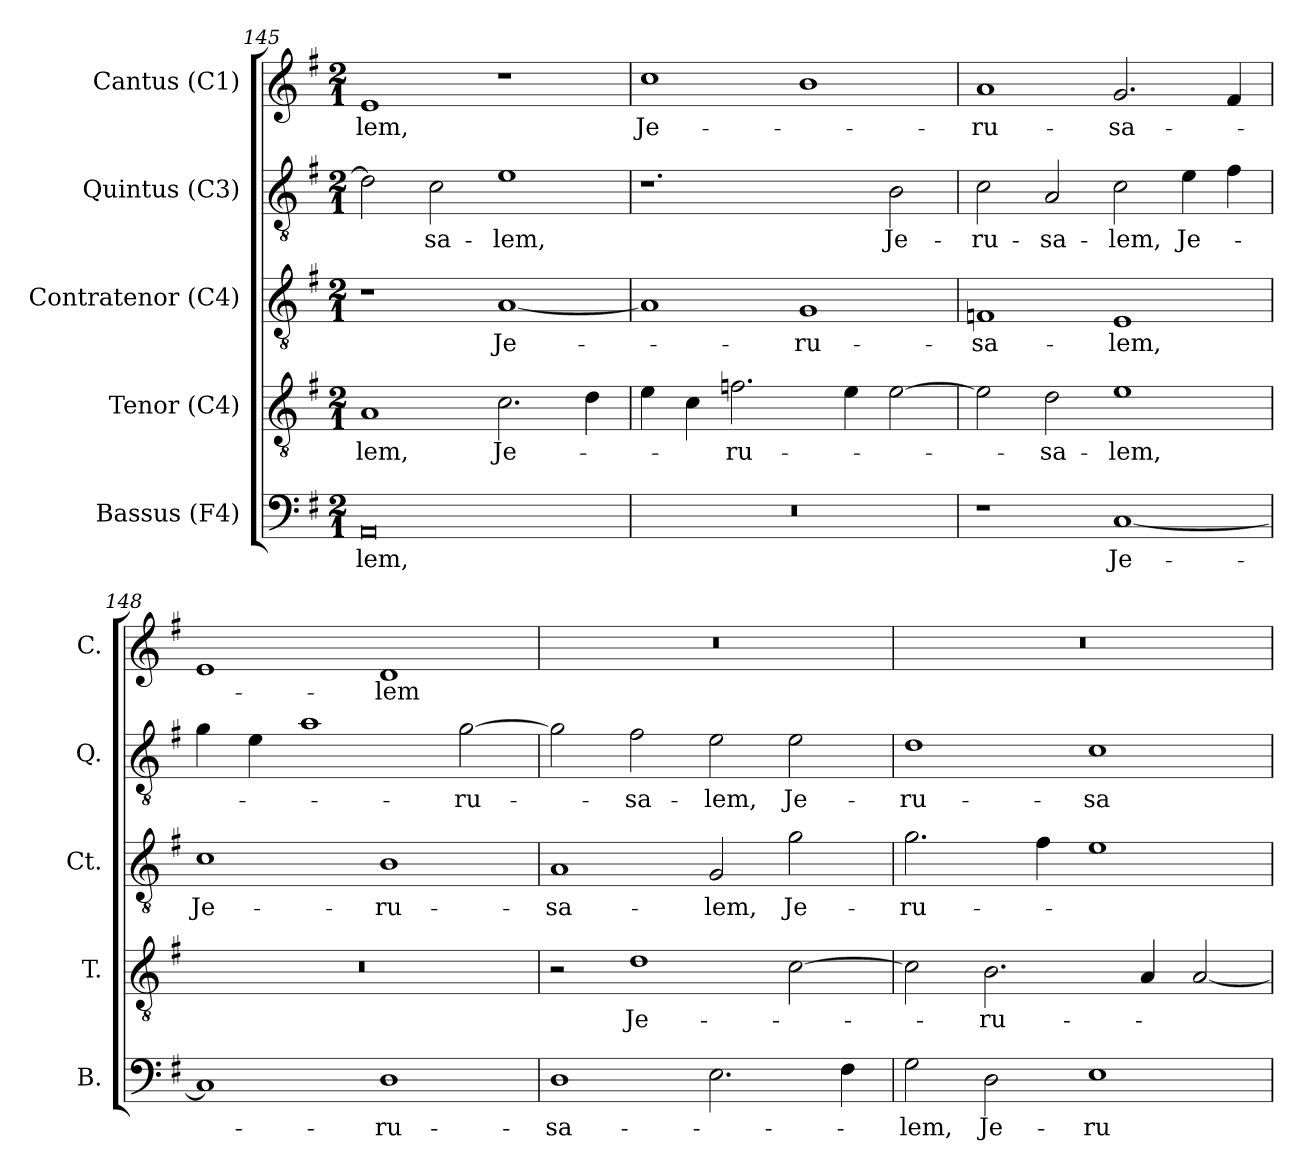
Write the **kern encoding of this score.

**kern	**text	**kern	**text	**kern	**text	**kern	**text	**kern	**text
*part5	*part5	*part4	*part4	*part3	*part3	*part2	*part2	*part1	*part1
*staff5	*staff5	*staff4	*staff4	*staff3	*staff3	*staff2	*staff2	*staff1	*staff1
*I"Bassus (F4)	*	*I"Tenor (C4)	*	*I"Contratenor (C4)	*	*I"Quintus (C3)	*	*I"Cantus (C1)	*
*I'B.	*	*I'T.	*	*I'Ct.	*	*I'Q.	*	*I'C.	*
*clefF4	*	*clefGv2	*	*clefGv2	*	*clefGv2	*	*clefG2	*
*	*	*	*	*ITrd7c12	*	*	*	*	*
*k[f#]	*	*k[f#]	*	*k[f#]	*	*k[f#]	*	*k[f#]	*
*G:	*	*G:	*	*G:	*	*G:	*	*G:	*
*M2/1	*	*M2/1	*	*M2/1	*	*M2/1	*	*M2/1	*
=145	=145	=145	=145	=145	=145	=145	=145	=145	=145
!	!LO:LY:b:color=#000000	!	!	!	!	!	!	!	!
!	!	!	!LO:LY:b:color=#000000	!	!	!	!	!	!
!	!	!	!	!	!	!	!	!	!LO:LY:b:color=#000000
0AAi	-lem,	1Ai	-lem,	1r	.	2di\]	.	1ei	-lem,
!	!	!	!	!	!	!	!LO:LY:b:color=#000000	!	!
.	.	.	.	.	.	2ci\	-sa-	.	.
!	!	!	!LO:LY:b:color=#000000	!	!	!	!	!	!
!	!	!	!	!	!LO:LY:b:color=#000000	!	!	!	!
!	!	!	!	!	!	!	!LO:LY:b:color=#000000	!	!
.	.	2.ci\	Je-	[1AAi	Je-	1ei	-lem,	1r	.
.	.	4di\	.	.	.	.	.	.	.
=146	=146	=146	=146	=146	=146	=146	=146	=146	=146
!LO:N:vis=1	!	!	!	!	!	!	!	!	!
!	!	!	!	!	!	!	!	!	!LO:LY:b:color=#000000
0r	.	4ei\	.	1AAi]	.	1.r	.	1cci	Je-
.	.	4ci\	.	.	.	.	.	.	.
!	!	!	!LO:LY:b:color=#000000	!	!	!	!	!	!
.	.	2.fni\	-ru-	.	.	.	.	.	.
!	!	!	!	!	!LO:LY:b:color=#000000	!	!	!	!
.	.	.	.	1GGi	-ru-	.	.	1bi	.
.	.	4ei\	.	.	.	.	.	.	.
!	!	!	!	!	!	!	!LO:LY:b:color=#000000	!	!
.	.	[2ei\	.	.	.	2Bi\	Je-	.	.
=147	=147	=147	=147	=147	=147	=147	=147	=147	=147
!	!	!	!	!	!LO:LY:b:color=#000000	!	!	!	!
!	!	!	!	!	!	!	!LO:LY:b:color=#000000	!	!
!	!	!	!	!	!	!	!	!	!LO:LY:b:color=#000000
1r	.	2ei\]	.	1FFni	-sa-	2ci\	-ru-	1ai	-ru-
!	!	!	!LO:LY:b:color=#000000	!	!	!	!	!	!
!	!	!	!	!	!	!	!LO:LY:b:color=#000000	!	!
.	.	2di\	-sa-	.	.	2Ai/	-sa-	.	.
!	!LO:LY:b:color=#000000	!	!	!	!	!	!	!	!
!	!	!	!LO:LY:b:color=#000000	!	!	!	!	!	!
!	!	!	!	!	!LO:LY:b:color=#000000	!	!	!	!
!	!	!	!	!	!	!	!LO:LY:b:color=#000000	!	!
!	!	!	!	!	!	!	!	!	!LO:LY:b:color=#000000
[1Ci	Je-	1ei	-lem,	1EEi	-lem,	2ci\	-lem,	2.gi/	-sa-
!	!	!	!	!	!	!	!LO:LY:b:color=#000000	!	!
.	.	.	.	.	.	4ei\	Je-	.	.
.	.	.	.	.	.	4f#i\	.	4f#i/	.
!!LO:LB:g=z
=148	=148	=148	=148	=148	=148	=148	=148	=148	=148
!	!	!LO:N:vis=1	!	!	!	!	!	!	!
!	!	!	!	!	!LO:LY:b:color=#000000	!	!	!	!
1Ci]	.	0r	.	1Ci	Je-	4gi\	.	1ei	.
.	.	.	.	.	.	4ei\	.	.	.
.	.	.	.	.	.	1ai	.	.	.
!	!LO:LY:b:color=#000000	!	!	!	!	!	!	!	!
!	!	!	!	!	!LO:LY:b:color=#000000	!	!	!	!
!	!	!	!	!	!	!	!	!	!LO:LY:b:color=#000000
1Di	-ru-	.	.	1BBi	-ru-	.	.	1di	-lem
!	!	!	!	!	!	!	!LO:LY:b:color=#000000	!	!
.	.	.	.	.	.	[2gi\	-ru-	.	.
=149	=149	=149	=149	=149	=149	=149	=149	=149	=149
!	!LO:LY:b:color=#000000	!	!	!	!	!	!	!	!
!	!	!	!	!	!LO:LY:b:color=#000000	!	!	!LO:N:vis=1	!
1Di	-sa-	2r	.	1AAi	-sa-	2gi\]	.	0r	.
!	!	!	!LO:LY:b:color=#000000	!	!	!	!	!	!
!	!	!	!	!	!	!	!LO:LY:b:color=#000000	!	!
.	.	1di	Je-	.	.	2f#i\	-sa-	.	.
!	!	!	!	!	!LO:LY:b:color=#000000	!	!	!	!
!	!	!	!	!	!	!	!LO:LY:b:color=#000000	!	!
2.Ei\	.	.	.	2GGi/	-lem,	2ei\	-lem,	.	.
!	!	!	!	!	!LO:LY:b:color=#000000	!	!	!	!
!	!	!	!	!	!	!	!LO:LY:b:color=#000000	!	!
.	.	[2ci\	.	2Gi\	Je-	2ei\	Je-	.	.
4F#i\	.	.	.	.	.	.	.	.	.
=150	=150	=150	=150	=150	=150	=150	=150	=150	=150
!	!LO:LY:b:color=#000000	!	!	!	!	!	!	!	!
!	!	!	!	!	!LO:LY:b:color=#000000	!	!	!	!
!	!	!	!	!	!	!	!LO:LY:b:color=#000000	!LO:N:vis=1	!
2Gi\	-lem,	2ci\]	.	2.Gi\	-ru-	1di	-ru-	0r	.
!	!LO:LY:b:color=#000000	!	!	!	!	!	!	!	!
!	!	!	!LO:LY:b:color=#000000	!	!	!	!	!	!
2Di\	Je-	2.Bi\	-ru-	.	.	.	.	.	.
.	.	.	.	4F#i\	.	.	.	.	.
!	!LO:LY:b:color=#000000	!	!	!	!	!	!	!	!
!	!	!	!	!	!	!	!LO:LY:b:color=#000000	!	!
1Ei	-ru-	.	.	1Ei	.	1ci	-sa-	.	.
.	.	4Ai/	.	.	.	.	.	.	.
.	.	[2Ai/	.	.	.	.	.	.	.
=	=	=	=	=	=	=	=	=	=
*-	*-	*-	*-	*-	*-	*-	*-	*-	*-
